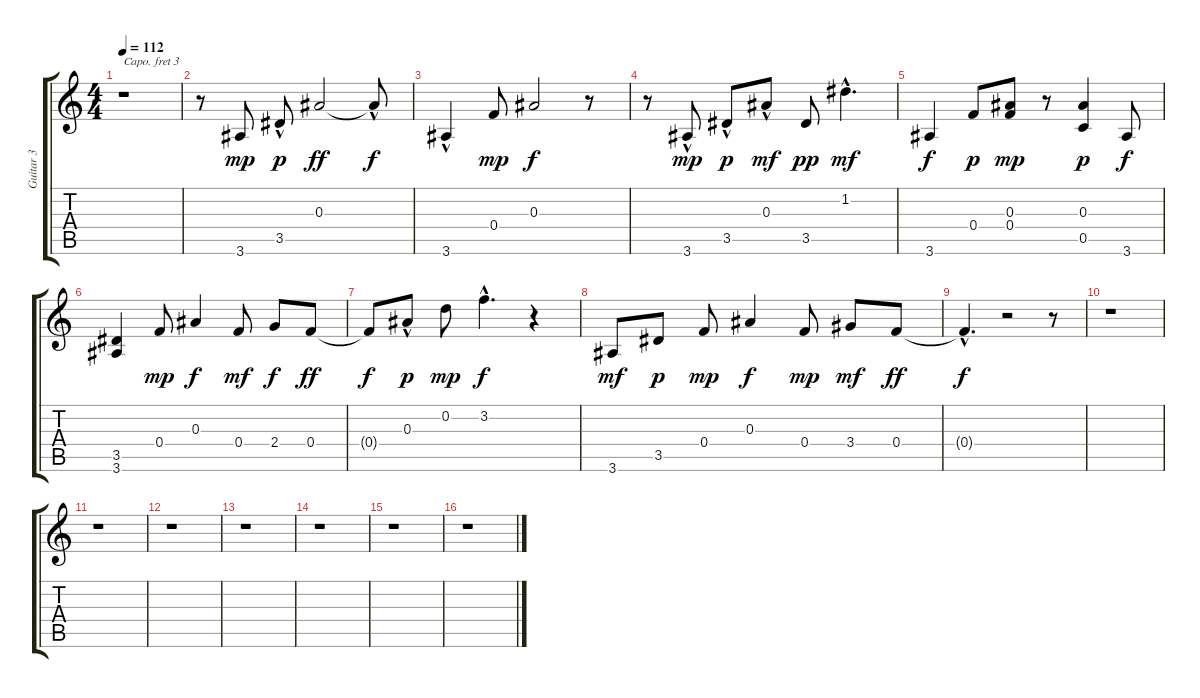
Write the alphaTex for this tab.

\track ("Guitar 3" "Guitar 3") {instrument electricguitarclean}
\staff {score tabs}
\capo 3
\tuning (E4 B3 G3 D3 A2 E2) {hide}
\ts (4 4)
\tempo 112
\clef g2
\ks c
r.1{dy f} |
r.8 3.6.8{dy mp} 3.5{hac}.8{dy p} 0.3.2{dy ff} 0.3{hac t}.8{dy f} |
3.6{hac}.4 0.4.8{dy mp} 0.3.2{dy f} r.8 |
r.8 3.6{hac}.8{dy mp} 3.5{hac}.8{dy p} 0.3{hac}.8{dy mf} 3.5.8{dy pp} 1.2{hac}.4{d dy mf} |
3.6.4{dy f} 0.4.8{dy p} (0.3 0.4).8{dy mp} r.8 (0.3 0.5).4{dy p} 3.6.8{dy f} |
(3.5 3.6).4 0.4.8{dy mp} 0.3.4{dy f} 0.4.8{dy mf} 2.4.8{dy f} 0.4.8{dy ff} |
0.4{t}.8{dy f} 0.3{hac}.8{dy p} 0.2.8{dy mp} 3.2{hac}.4{d dy f} r.4 |
3.6.8{dy mf} 3.5.8{dy p} 0.4.8{dy mp} 0.3.4{dy f} 0.4.8{dy mp} 3.4.8{dy mf} 0.4.8{dy ff} |
0.4{hac t}.4{d dy f} r.2 r.8 |
r.1 |
r.1 |
r.1 |
r.1 |
r.1 |
r.1 |
r.1
